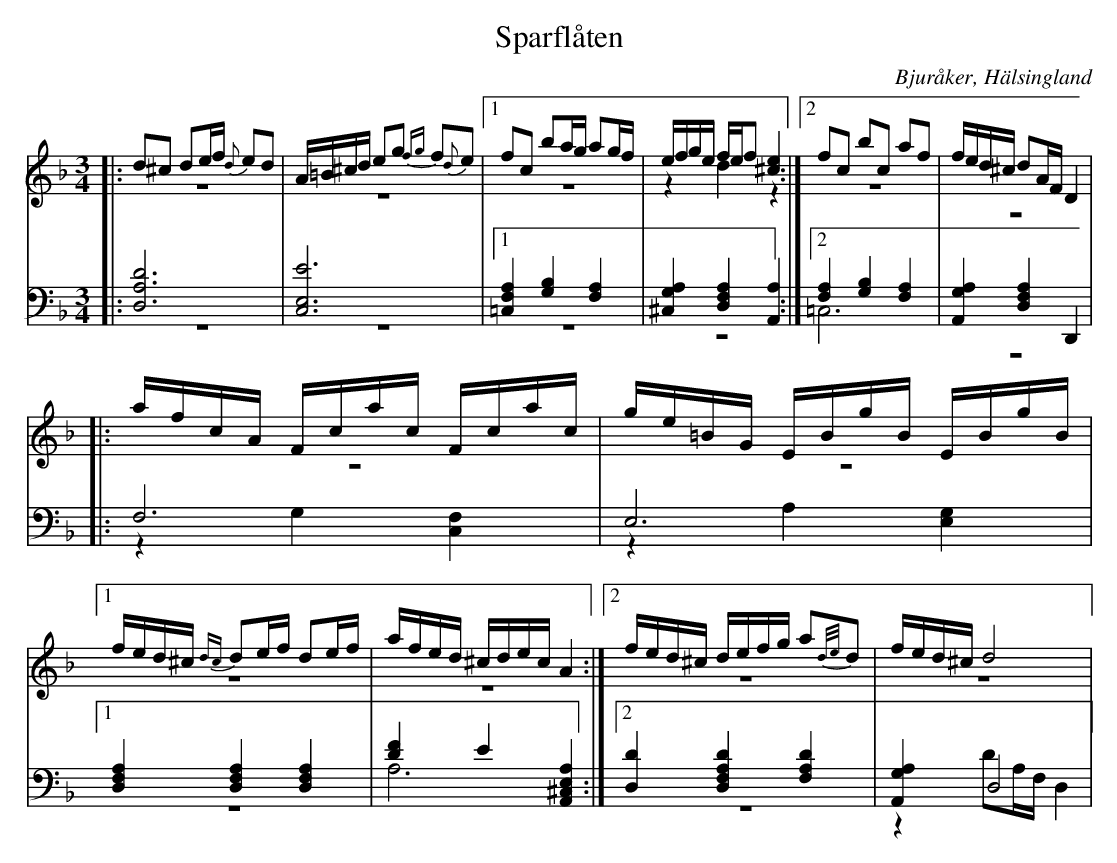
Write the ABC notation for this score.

X:1
T: Sparflåten
O: Bjuråker, Hälsingland
M: 3/4
L: 1/8
K: Dm
V:1
V:2 merge
V:3
V:4 merge
V:1
|:d^c de/f/ {d}ed|A/=B/^c/d/ eg {fg}f{d}e|1 fc ba/g/ ag/f/| e/f/g/e/ f/e/f [^c2e2]:|2 fc bc af|f/e/d/^c/ dA/F/ D2|
|:a/f/c/A/  F/c/a/c/ F/c/a/c/|g/e/=B/G/  E/B/g/B/  E/B/g/B/|1 f/e/d/^c/ {dc}de/f/ de/f/|a/f/e/d/ ^c/d/e/c/ A2:|2 f/e/d/^c/ d/e/f/g/ a{d/e/}d|f/e/d/^c/ d4|
V:2
|:z6|z6|1 z6|z2 d2 z2:|2 z6|z6|
|:z6|z6|1 z6|z6:|2 z6|z6|
V:3 clef=bass
|:[D,6A,6D6]|[E,6C,6E6]|1 [=C,2F,2A,2] [G,2B,2] [F,2A,2]|[^C,2G,2A,2] [D,2F,2A,2] [A,,2A,2]:|2 [F,2A,2] [G,2B,2] [F,2A,2]|[A,,2G,2A,2] [D,2F,2A,2] D,,2|
|:F,6|E,6|1 [D,2F,2A,2] [D,2F,2A,2] [D,2F,2A,2]|[D2F2] E2 [A,,2^C,2E,2A,2]:|2 [D,2D2] [D,2F,2A,2D2] [F,2A,2D2]|[A,,2G,2A,2] D,4|
V:4 clef=bass
|:z6|z6|1 z6|z6:|2 =C,6|z6|
|:z2 G,2 [C,2F,2]|z2 A,2 [E,2G,2]|1 z6|A,6:|2 z6|z2 DA,/F,/ D,2|
